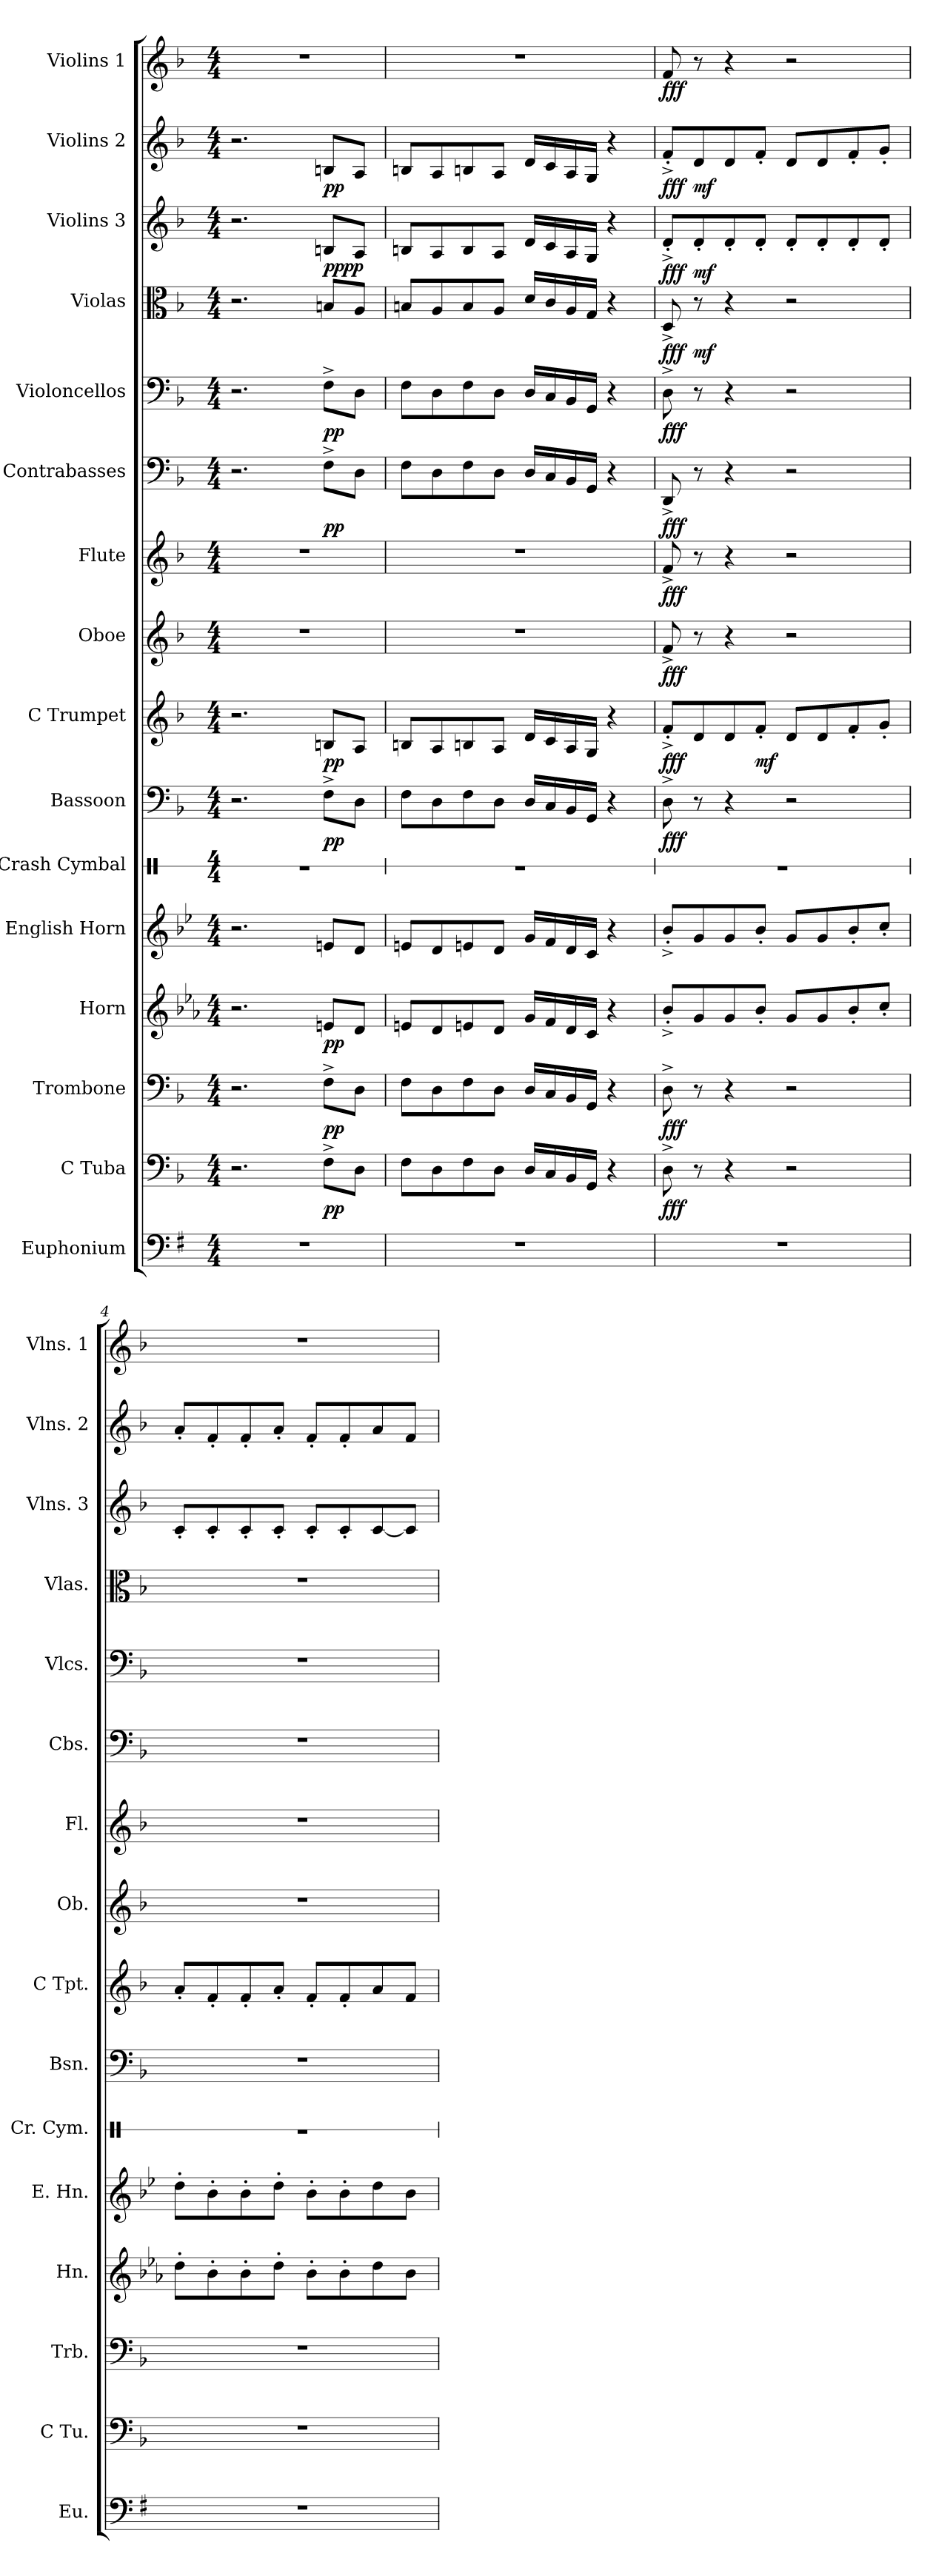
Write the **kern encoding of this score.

**kern	**kern	**dynam	**kern	**dynam	**kern	**dynam	**kern	**kern	**kern	**dynam	**kern	**dynam	**kern	**dynam	**kern	**dynam	**kern	**dynam	**kern	**dynam	**kern	**dynam	**kern	**dynam	**kern	**dynam	**kern	**dynam
*part16	*part15	*part15	*part14	*part14	*part13	*part13	*part12	*part11	*part10	*part10	*part9	*part9	*part8	*part8	*part7	*part7	*part6	*part6	*part5	*part5	*part4	*part4	*part3	*part3	*part2	*part2	*part1	*part1
*staff16	*staff15	*staff15	*staff14	*staff14	*staff13	*staff13	*staff12	*staff11	*staff10	*staff10	*staff9	*staff9	*staff8	*staff8	*staff7	*staff7	*staff6	*staff6	*staff5	*staff5	*staff4	*staff4	*staff3	*staff3	*staff2	*staff2	*staff1	*staff1
*I"Euphonium	*I"C Tuba	*	*I"Trombone	*	*I"Horn	*	*I"English Horn	*I"Crash Cymbal	*I"Bassoon	*	*I"C Trumpet	*	*I"Oboe	*	*I"Flute	*	*I"Contrabasses	*	*I"Violoncellos	*	*I"Violas	*	*I"Violins 3	*	*I"Violins 2	*	*I"Violins 1	*
*I'Eu.	*I'C Tu.	*	*I'Trb.	*	*I'Hn.	*	*I'E. Hn.	*I'Cr. Cym.	*I'Bsn.	*	*I'C Tpt.	*	*I'Ob.	*	*I'Fl.	*	*I'Cbs.	*	*I'Vlcs.	*	*I'Vlas.	*	*I'Vlns. 3	*	*I'Vlns. 2	*	*I'Vlns. 1	*
*	*	*	*	*	*	*	*	*stria1	*	*	*	*	*	*	*	*	*	*	*	*	*	*	*	*	*	*	*	*
*clefF4	*clefF4	*	*clefF4	*	*clefG2	*	*	*clefX	*clefF4	*	*clefG2	*	*clefG2	*	*clefG2	*	*clefF4	*	*clefF4	*	*clefC3	*	*clefG2	*	*clefG2	*	*clefG2	*
*ITrd-3c-5	*	*	*	*	*ITrd3c5	*	*ITrd3c5	*	*	*	*	*	*	*	*	*	*	*	*	*	*	*	*	*	*	*	*	*
*k[]	*k[b-]	*	*k[b-]	*	*k[b-e-]	*	*k[b-]	*k[]	*k[b-]	*	*k[b-]	*	*k[b-]	*	*k[b-]	*	*k[b-]	*	*k[b-]	*	*k[b-]	*	*k[b-]	*	*k[b-]	*	*k[b-]	*
*C:	*F:	*	*F:	*	*B-:	*	*F:	*C:	*F:	*	*F:	*	*F:	*	*F:	*	*F:	*	*F:	*	*F:	*	*F:	*	*F:	*	*F:	*
*M4/4	*M4/4	*	*M4/4	*	*M4/4	*	*M4/4	*M4/4	*M4/4	*	*M4/4	*	*M4/4	*	*M4/4	*	*M4/4	*	*M4/4	*	*M4/4	*	*M4/4	*	*M4/4	*	*M4/4	*
=1	=1	=1	=1	=1	=1	=1	=1	=1	=1	=1	=1	=1	=1	=1	=1	=1	=1	=1	=1	=1	=1	=1	=1	=1	=1	=1	=1	=1
1r	2.r	.	2.r	.	2.r	.	2.r	1r	2.r	.	2.r	.	1r	.	1r	.	2.r	.	2.r	.	2.r	.	2.r	.	2.r	.	1r	.
!	!	!LO:DY:b	!	!LO:DY:b	!	!LO:DY:b	!	!	!	!LO:DY:b	!	!LO:DY:b	!	!	!	!	!	!LO:DY:b	!	!LO:DY:b	!	!LO:DY:a	!	!	!	!	!	!
!	!	!	!	!	!	!	!	!	!	!	!	!	!	!	!	!	!	!	!	!	!	!LO:DY:n=1:b	!	!	!	!LO:DY:b	!	!
.	8F^\L	pp	8F^\L	pp	8Bn/L	pp	8Bn/L	.	8F^\L	pp	8Bn/L	pp	.	.	.	.	8F^\L	pp	8F^\L	pp	8Bn/L	pp pp	8Bn/L	.	8Bn/L	pp	.	.
.	8D\J	.	8D\J	.	8A/J	.	8A/J	.	8D\J	.	8A/J	.	.	.	.	.	8D\J	.	8D\J	.	8A/J	.	8A/J	.	8A/J	.	.	.
=2	=2	=2	=2	=2	=2	=2	=2	=2	=2	=2	=2	=2	=2	=2	=2	=2	=2	=2	=2	=2	=2	=2	=2	=2	=2	=2	=2	=2
1r	8F\L	.	8F\L	.	8Bn/L	.	8Bn/L	1r	8F\L	.	8Bn/L	.	1r	.	1r	.	8F\L	.	8F\L	.	8Bn/L	.	8Bn/L	.	8Bn/L	.	1r	.
.	8D\	.	8D\	.	8A/	.	8A/	.	8D\	.	8A/	.	.	.	.	.	8D\	.	8D\	.	8A/	.	8A/	.	8A/	.	.	.
.	8F\	.	8F\	.	8Bn/	.	8Bn/	.	8F\	.	8Bn/	.	.	.	.	.	8F\	.	8F\	.	8B/	.	8B/	.	8Bn/	.	.	.
.	8D\J	.	8D\J	.	8A/J	.	8A/J	.	8D\J	.	8A/J	.	.	.	.	.	8D\J	.	8D\J	.	8A/J	.	8A/J	.	8A/J	.	.	.
.	16D/LL	.	16D/LL	.	16d/LL	.	16d/LL	.	16D/LL	.	16d/LL	.	.	.	.	.	16D/LL	.	16D/LL	.	16d/LL	.	16d/LL	.	16d/LL	.	.	.
.	16C/	.	16C/	.	16c/	.	16c/	.	16C/	.	16c/	.	.	.	.	.	16C/	.	16C/	.	16c/	.	16c/	.	16c/	.	.	.
.	16BB-/	.	16BB-/	.	16A/	.	16A/	.	16BB-/	.	16A/	.	.	.	.	.	16BB-/	.	16BB-/	.	16A/	.	16A/	.	16A/	.	.	.
.	16GG/JJ	.	16GG/JJ	.	16G/JJ	.	16G/JJ	.	16GG/JJ	.	16G/JJ	.	.	.	.	.	16GG/JJ	.	16GG/JJ	.	16G/JJ	.	16G/JJ	.	16G/JJ	.	.	.
.	4r	.	4r	.	4r	.	4r	.	4r	.	4r	.	.	.	.	.	4r	.	4r	.	4r	.	4r	.	4r	.	.	.
=3	=3	=3	=3	=3	=3	=3	=3	=3	=3	=3	=3	=3	=3	=3	=3	=3	=3	=3	=3	=3	=3	=3	=3	=3	=3	=3	=3	=3
!	!	!LO:DY:b	!	!LO:DY:b	!	!	!	!	!	!LO:DY:b	!	!LO:DY:b	!	!LO:DY:b	!	!LO:DY:b	!	!LO:DY:b	!	!LO:DY:b	!	!LO:DY:b	!	!LO:DY:b	!	!LO:DY:b	!	!LO:DY:b
1r	8D^\	fff	8D^\	fff	8f'^/L	.	8f'^/L	1r	8D^\	fff	8f'^/L	fff	8f^/	fff	8f^/	fff	8DD^/	fff	8D^\	fff	8D^/	fff	8d'^/L	fff	8f'^/L	fff	8f/	fff
!	!	!	!	!	!	!	!	!	!	!	!	!	!	!	!	!	!	!	!	!	!	!LO:DY:b	!	!LO:DY:b	!	!LO:DY:b	!	!
.	8r	.	8r	.	8d/	.	8d/	.	8r	.	8d/	.	8r	.	8r	.	8r	.	8r	.	8r	mf	8d'/	mf	8d/	mf	8r	.
.	4r	.	4r	.	8d/	.	8d/	.	4r	.	8d/	.	4r	.	4r	.	4r	.	4r	.	4r	.	8d'/	.	8d/	.	4r	.
!	!	!	!	!	!	!	!	!	!	!	!	!LO:DY:b	!	!	!	!	!	!	!	!	!	!	!	!	!	!	!	!
.	.	.	.	.	8f'/J	.	8f'/J	.	.	.	8f'/J	mf	.	.	.	.	.	.	.	.	.	.	8d'/J	.	8f'/J	.	.	.
.	2r	.	2r	.	8d/L	.	8d/L	.	2r	.	8d/L	.	2r	.	2r	.	2r	.	2r	.	2r	.	8d'/L	.	8d/L	.	2r	.
.	.	.	.	.	8d/	.	8d/	.	.	.	8d/	.	.	.	.	.	.	.	.	.	.	.	8d'/	.	8d/	.	.	.
.	.	.	.	.	8f'/	.	8f'/	.	.	.	8f'/	.	.	.	.	.	.	.	.	.	.	.	8d'/	.	8f'/	.	.	.
.	.	.	.	.	8g'/J	.	8g'/J	.	.	.	8g'/J	.	.	.	.	.	.	.	.	.	.	.	8d'/J	.	8g'/J	.	.	.
=4	=4	=4	=4	=4	=4	=4	=4	=4	=4	=4	=4	=4	=4	=4	=4	=4	=4	=4	=4	=4	=4	=4	=4	=4	=4	=4	=4	=4
1r	1r	.	1r	.	8a'\L	.	8a'\L	1r	1r	.	8a'/L	.	1r	.	1r	.	1r	.	1r	.	1r	.	8c'/L	.	8a'/L	.	1r	.
.	.	.	.	.	8f'\	.	8f'\	.	.	.	8f'/	.	.	.	.	.	.	.	.	.	.	.	8c'/	.	8f'/	.	.	.
.	.	.	.	.	8f'\	.	8f'\	.	.	.	8f'/	.	.	.	.	.	.	.	.	.	.	.	8c'/	.	8f'/	.	.	.
.	.	.	.	.	8a'\J	.	8a'\J	.	.	.	8a'/J	.	.	.	.	.	.	.	.	.	.	.	8c'/J	.	8a'/J	.	.	.
.	.	.	.	.	8f'\L	.	8f'\L	.	.	.	8f'/L	.	.	.	.	.	.	.	.	.	.	.	8c'/L	.	8f'/L	.	.	.
.	.	.	.	.	8f'\	.	8f'\	.	.	.	8f'/	.	.	.	.	.	.	.	.	.	.	.	8c'/	.	8f'/	.	.	.
.	.	.	.	.	8a\	.	8a\	.	.	.	8a/	.	.	.	.	.	.	.	.	.	.	.	[8c/	.	8a/	.	.	.
.	.	.	.	.	8f\J	.	8f\J	.	.	.	8f/J	.	.	.	.	.	.	.	.	.	.	.	8c/J]	.	8f/J	.	.	.
=	=	=	=	=	=	=	=	=	=	=	=	=	=	=	=	=	=	=	=	=	=	=	=	=	=	=	=	=
*-	*-	*-	*-	*-	*-	*-	*-	*-	*-	*-	*-	*-	*-	*-	*-	*-	*-	*-	*-	*-	*-	*-	*-	*-	*-	*-	*-	*-
